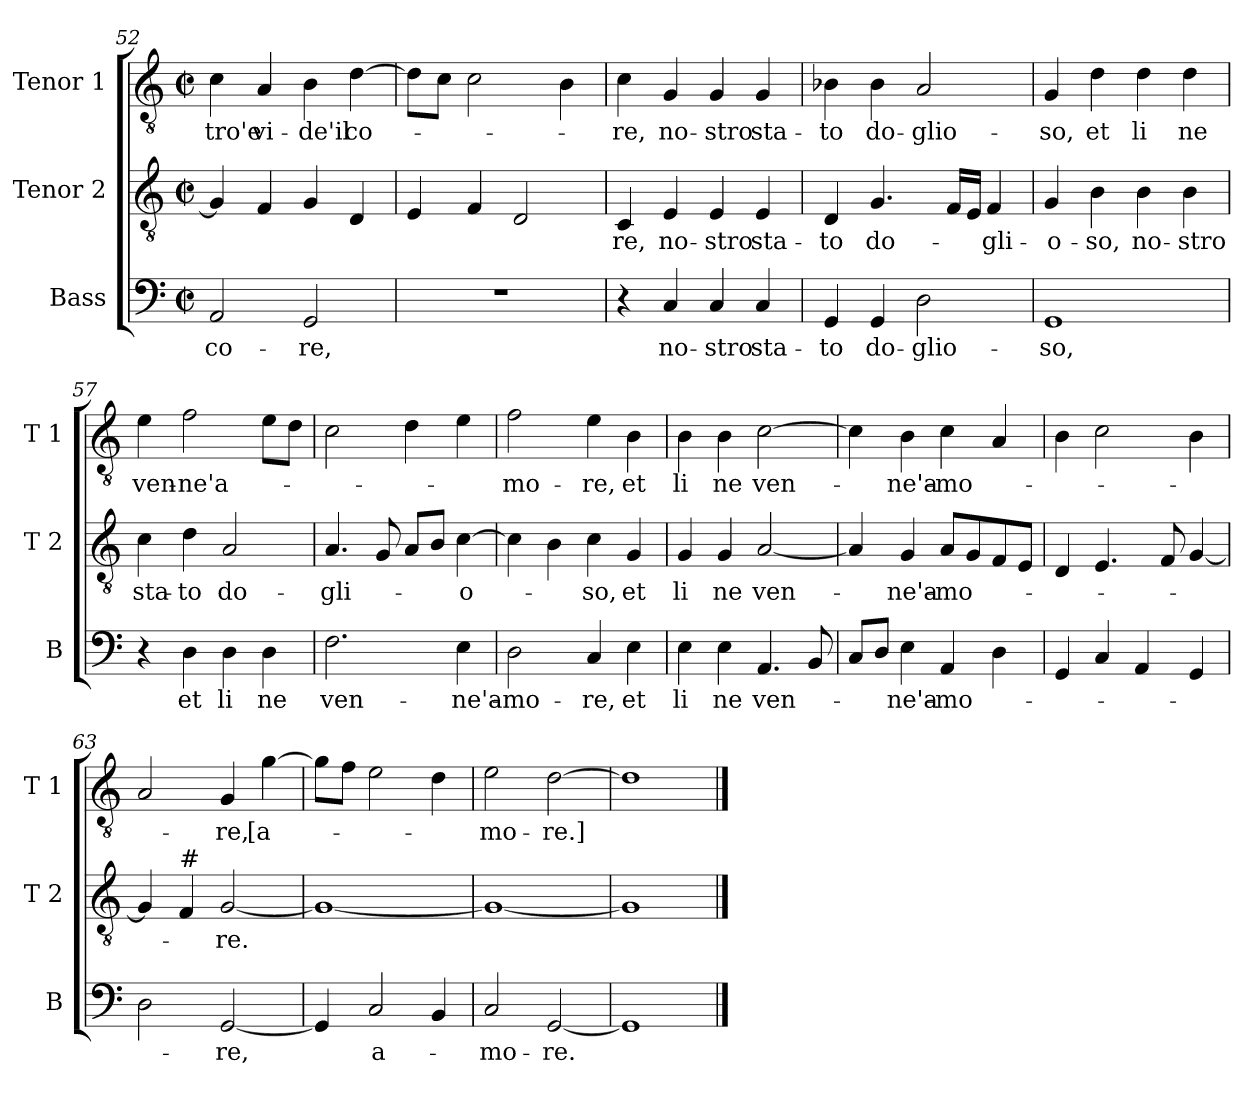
**kern	**text	**kern	**text	**kern	**text
*part3	*part3	*part2	*part2	*part1	*part1
*staff3	*staff3	*staff2	*staff2	*staff1	*staff1
*I"Bass	*	*I"Tenor 2	*	*I"Tenor 1	*
*I'B	*	*I'T 2	*	*I'T 1	*
*clefF4	*	*clefGv2	*	*clefGv2	*
*k[]	*	*k[]	*	*k[]	*
*C:	*	*C:	*	*C:	*
*M2/2	*	*M2/2	*	*M2/2	*
*met(c|)	*	*met(c|)	*	*met(c|)	*
=52	=52	=52	=52	=52	=52
!	!LO:LY:b	!	!	!	!LO:LY:b
2AA/	co-	4G/]	.	4c\	-tro'e
!	!	!	!	!	!LO:LY:b
.	.	4F/	.	4A/	vi-
!	!LO:LY:b	!	!	!	!LO:LY:b
2GG/	-re,	4G/	.	4B\	-de'il
!	!	!	!	!	!LO:LY:b
.	.	4D/	.	[4d\	co-
=53	=53	=53	=53	=53	=53
1r	.	4E/	.	8d\L]	.
.	.	.	.	8c\J	.
.	.	4F/	.	2c\	.
.	.	2D/	.	.	.
.	.	.	.	4B\	.
=54	=54	=54	=54	=54	=54
!	!	!	!LO:LY:b	!	!LO:LY:b
4r	.	4C/	-re,	4c\	-re,
!	!LO:LY:b	!	!LO:LY:b	!	!LO:LY:b
4C/	no-	4E/	no-	4G/	no-
!	!LO:LY:b	!	!LO:LY:b	!	!LO:LY:b
4C/	-stro	4E/	-stro	4G/	-stro
!	!LO:LY:b	!	!LO:LY:b	!	!LO:LY:b
4C/	sta-	4E/	sta-	4G/	sta-
=55	=55	=55	=55	=55	=55
!	!LO:LY:b	!	!LO:LY:b	!	!LO:LY:b
4GG/	-to	4D/	-to	4B-X\	-to
!	!LO:LY:b	!	!LO:LY:b	!	!LO:LY:b
4GG/	do-	4.G/	do-	4B-\	do-
!	!LO:LY:b	!	!	!	!LO:LY:b
2D\	-glio-	.	.	2A/	-glio-
.	.	16F/LL	.	.	.
.	.	16E/JJ	.	.	.
!	!	!	!LO:LY:b	!	!
.	.	4F/	-gli-	.	.
!!LO:PB:g=z
=56	=56	=56	=56	=56	=56
!	!LO:LY:b	!	!LO:LY:b	!	!LO:LY:b
1GG	-so,	4G/	-o-	4G/	-so,
!	!	!	!LO:LY:b	!	!LO:LY:b
.	.	4B\	-so,	4d\	et
!	!	!	!LO:LY:b	!	!LO:LY:b
.	.	4B\	no-	4d\	li
!	!	!	!LO:LY:b	!	!LO:LY:b
.	.	4B\	-stro	4d\	ne
=57	=57	=57	=57	=57	=57
!	!	!	!LO:LY:b	!	!LO:LY:b
4r	.	4c\	sta-	4e\	ven-
!	!LO:LY:b	!	!LO:LY:b	!	!LO:LY:b
4D\	et	4d\	-to	2f\	-ne'a-
!	!LO:LY:b	!	!LO:LY:b	!	!
4D\	li	2A/	do-	.	.
!	!LO:LY:b	!	!	!	!
4D\	ne	.	.	8e\L	.
.	.	.	.	8d\J	.
=58	=58	=58	=58	=58	=58
!	!LO:LY:b	!	!LO:LY:b	!	!
2.F\	ven-	4.A/	-gli-	2c\	.
.	.	8G/	.	.	.
.	.	8A/L	.	4d\	.
.	.	8B/J	.	.	.
!	!LO:LY:b	!	!LO:LY:b	!	!
4E\	-ne'a-	[4c\	-o-	4e\	.
=59	=59	=59	=59	=59	=59
!	!LO:LY:b	!	!	!	!LO:LY:b
2D\	-mo-	4c\]	.	2f\	-mo-
.	.	4B\	.	.	.
!	!LO:LY:b	!	!LO:LY:b	!	!LO:LY:b
4C/	-re,	4c\	-so,	4e\	-re,
!	!LO:LY:b	!	!LO:LY:b	!	!LO:LY:b
4E\	et	4G/	et	4B\	et
=60	=60	=60	=60	=60	=60
!	!LO:LY:b	!	!LO:LY:b	!	!LO:LY:b
4E\	li	4G/	li	4B\	li
!	!LO:LY:b	!	!LO:LY:b	!	!LO:LY:b
4E\	ne	4G/	ne	4B\	ne
!	!LO:LY:b	!	!LO:LY:b	!	!LO:LY:b
4.AA/	ven-	[2A/	ven-	[2c\	ven-
8BB/	.	.	.	.	.
!!LO:LB:g=z
=61	=61	=61	=61	=61	=61
8C/L	.	4A/]	.	4c\]	.
8D/J	.	.	.	.	.
!	!LO:LY:b	!	!LO:LY:b	!	!LO:LY:b
4E\	-ne'a-	4G/	-ne'a-	4B\	-ne'a-
!	!LO:LY:b	!	!LO:LY:b	!	!LO:LY:b
4AA/	-mo-	8A/L	-mo-	4c\	-mo-
.	.	8G/	.	.	.
4D\	.	8F/	.	4A/	.
.	.	8E/J	.	.	.
=62	=62	=62	=62	=62	=62
4GG/	.	4D/	.	4B\	.
4C/	.	4.E/	.	2c\	.
4AA/	.	.	.	.	.
.	.	8F/	.	.	.
4GG/	.	[4G/	.	4B\	.
=63	=63	=63	=63	=63	=63
2D\	.	4G/]	.	2A/	.
!	!	!LO:TX:a:t=#	!	!	!
.	.	4F/	.	.	.
!	!LO:LY:b	!	!LO:LY:b	!	!LO:LY:b
[2GG/	-re,	[2G/	-re.	4G/	-re,
!	!	!	!	!	!LO:LY:b
.	.	.	.	[4g\	[a-
=64	=64	=64	=64	=64	=64
4GG/]	.	1G_	.	8g\L]	.
.	.	.	.	8f\J	.
!	!LO:LY:b	!	!	!	!
2C/	a-	.	.	2e\	.
4BB/	.	.	.	4d\	.
=65	=65	=65	=65	=65	=65
!	!LO:LY:b	!	!	!	!LO:LY:b
2C/	-mo-	1G_	.	2e\	-mo-
!	!LO:LY:b	!	!	!	!LO:LY:b
[2GG/	-re.	.	.	[2d\	-re.]
=66	=66	=66	=66	=66	=66
1GG]	.	1G]	.	1d]	.
==	==	==	==	==	==
*-	*-	*-	*-	*-	*-
